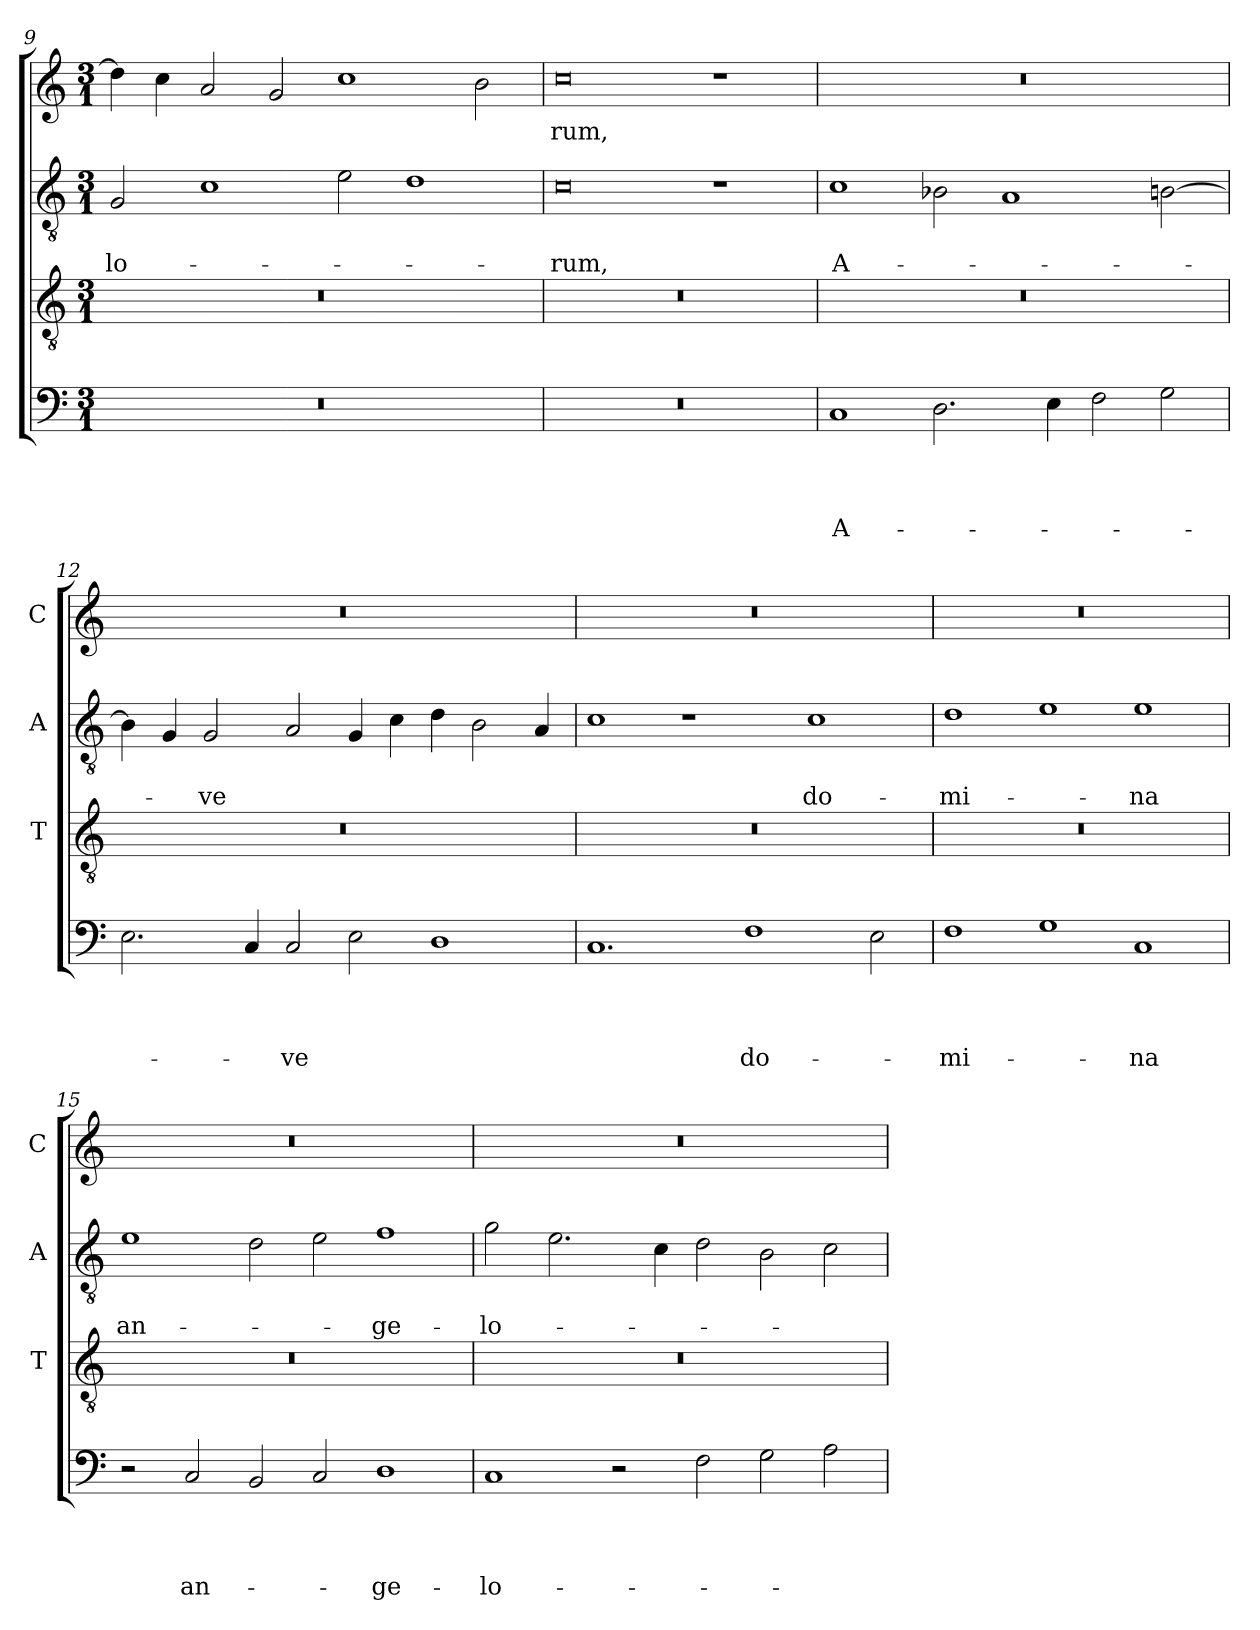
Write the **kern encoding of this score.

**kern	**text	**text	**text	**text	**kern	**kern	**text	**text	**kern	**text
*part4	*part4	*part4	*part4	*part4	*part3	*part2	*part2	*part2	*part1	*part1
*staff4	*staff4	*staff4	*staff4	*staff4	*staff3	*staff2	*staff2	*staff2	*staff1	*staff1
*	*	*	*	*	*I'T	*I'A	*	*	*I'C	*
*clefF4	*	*	*	*	*clefGv2	*clefGv2	*	*	*clefG2	*
*k[]	*	*	*	*	*k[]	*k[]	*	*	*k[]	*
*C:	*	*	*	*	*C:	*C:	*	*	*C:	*
*M3/1	*	*	*	*	*M3/1	*M3/1	*	*	*M3/1	*
=9	=9	=9	=9	=9	=9	=9	=9	=9	=9	=9
!	!	!	!	!	!	!	!	!LO:LY:b	!	!
0.r	.	.	.	.	0.r	2G/	.	-lo-	4dd\]	.
.	.	.	.	.	.	.	.	.	4cc\	.
.	.	.	.	.	.	1c	.	.	2a/	.
.	.	.	.	.	.	.	.	.	2g/	.
.	.	.	.	.	.	2e\	.	.	1cc	.
.	.	.	.	.	.	1d	.	.	.	.
.	.	.	.	.	.	.	.	.	2b\	.
=10	=10	=10	=10	=10	=10	=10	=10	=10	=10	=10
!	!	!	!	!	!	!	!	!LO:LY:b	!	!LO:LY:b
0.r	.	.	.	.	0.r	0c	.	-rum,	0cc	-rum,
.	.	.	.	.	.	1r	.	.	1r	.
!!LO:LB:g=z
=11	=11	=11	=11	=11	=11	=11	=11	=11	=11	=11
!	!	!	!	!LO:LY:b	!	!	!	!LO:LY:b	!	!
1C	.	.	.	A-	0.r	1c	.	A-	0.r	.
2.D\	.	.	.	.	.	2B-X\	.	.	.	.
.	.	.	.	.	.	1A	.	.	.	.
4E\	.	.	.	.	.	.	.	.	.	.
2F\	.	.	.	.	.	.	.	.	.	.
2G\	.	.	.	.	.	[2Bn\	.	.	.	.
=12	=12	=12	=12	=12	=12	=12	=12	=12	=12	=12
2.E\	.	.	.	.	0.r	4B\]	.	.	0.r	.
.	.	.	.	.	.	4G/	.	.	.	.
!	!	!	!	!	!	!	!	!LO:LY:b	!	!
.	.	.	.	.	.	2G/	.	-ve	.	.
4C/	.	.	.	.	.	.	.	.	.	.
!	!	!	!	!LO:LY:b	!	!	!	!	!	!
2C/	.	.	.	-ve	.	2A/	.	.	.	.
2E\	.	.	.	.	.	4G/	.	.	.	.
.	.	.	.	.	.	4c\	.	.	.	.
1D	.	.	.	.	.	4d\	.	.	.	.
.	.	.	.	.	.	2B\	.	.	.	.
.	.	.	.	.	.	4A/	.	.	.	.
=13	=13	=13	=13	=13	=13	=13	=13	=13	=13	=13
1.C	.	.	.	.	0.r	1c	.	.	0.r	.
.	.	.	.	.	.	1r	.	.	.	.
!	!	!	!	!LO:LY:b	!	!	!	!	!	!
1F	.	.	.	do-	.	.	.	.	.	.
!	!	!	!	!	!	!	!	!LO:LY:b	!	!
.	.	.	.	.	.	1c	.	do-	.	.
2E\	.	.	.	.	.	.	.	.	.	.
=14	=14	=14	=14	=14	=14	=14	=14	=14	=14	=14
!	!	!	!	!LO:LY:b	!	!	!	!LO:LY:b	!	!
1F	.	.	.	-mi-	0.r	1d	.	-mi-	0.r	.
1G	.	.	.	.	.	1e	.	.	.	.
!	!	!	!	!LO:LY:b	!	!	!	!LO:LY:b	!	!
1C	.	.	.	-na	.	1e	.	-na	.	.
=15	=15	=15	=15	=15	=15	=15	=15	=15	=15	=15
!	!	!	!	!	!	!	!	!LO:LY:b	!	!
2r	.	.	.	.	0.r	1e	.	an-	0.r	.
!	!	!	!	!LO:LY:b	!	!	!	!	!	!
2C/	.	.	.	an-	.	.	.	.	.	.
2BB/	.	.	.	.	.	2d\	.	.	.	.
2C/	.	.	.	.	.	2e\	.	.	.	.
!	!	!	!	!LO:LY:b	!	!	!	!LO:LY:b	!	!
1D	.	.	.	-ge-	.	1f	.	-ge-	.	.
!!LO:LB:g=z
=16	=16	=16	=16	=16	=16	=16	=16	=16	=16	=16
!	!	!	!	!LO:LY:b	!	!	!	!LO:LY:b	!	!
1C	.	.	.	-lo-	0.r	2g\	.	-lo-	0.r	.
.	.	.	.	.	.	2.e\	.	.	.	.
2r	.	.	.	.	.	.	.	.	.	.
.	.	.	.	.	.	4c\	.	.	.	.
2F\	.	.	.	.	.	2d\	.	.	.	.
2G\	.	.	.	.	.	2B\	.	.	.	.
2A\	.	.	.	.	.	2c\	.	.	.	.
=	=	=	=	=	=	=	=	=	=	=
*-	*-	*-	*-	*-	*-	*-	*-	*-	*-	*-
